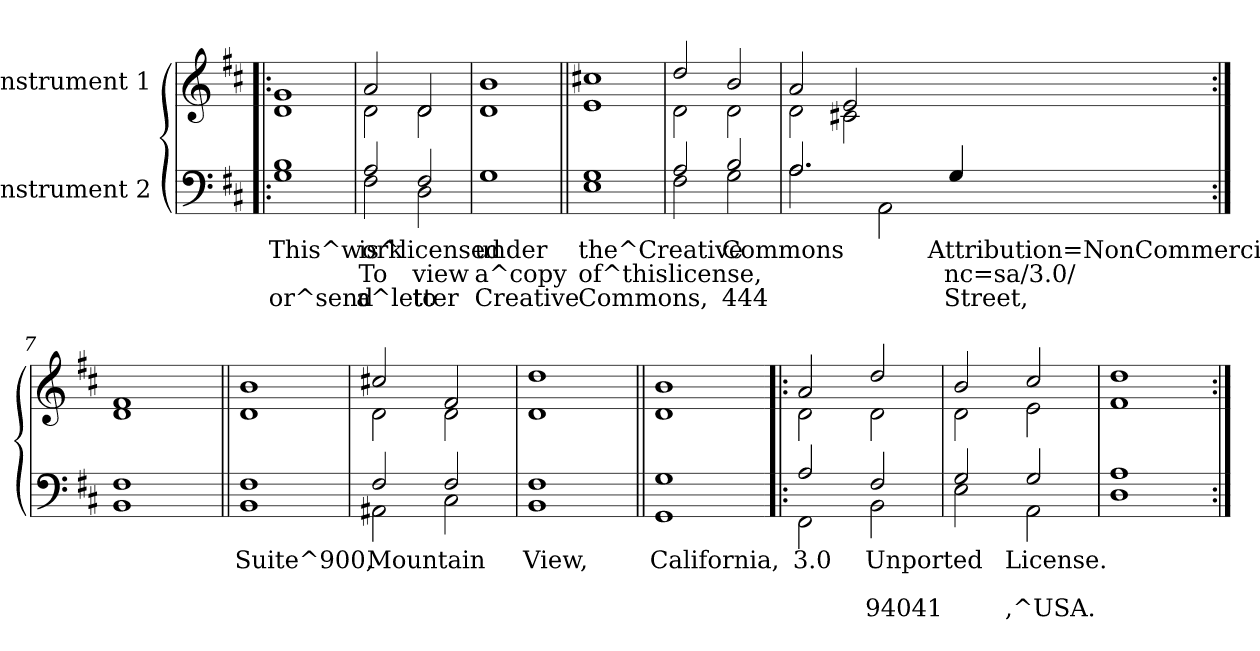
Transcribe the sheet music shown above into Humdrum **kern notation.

**kern	**text	**text	**text	**kern
*part2	*part2	*part2	*part2	*part1
*staff2	*staff2	*staff2	*staff2	*staff1
*I"Instrument 2	*	*	*	*I"Instrument 1
!!LO:PB:g=z
*stria5	*	*	*	*stria5
*clefF4	*	*	*	*clefG2
*k[f#c#]	*	*	*	*k[f#c#]
*D:	*	*	*	*D:
=1!|:	=1!|:	=1!|:	=1!|:	=1!|:
!	!LO:LY:b:rj	!	!LO:LY:b:rj	!
1B 1G	This^work	.	or^send	1g 1d
=2	=2	=2	=2	=2
*^	*	*	*	*
!	!	!LO:LY:b:rj	!LO:LY:b:rj	!LO:LY:b:rj	!
*	*	*	*	*	*^
2A/	2F#\	is^licensed	To	a^letter	2a/	2d\
!	!	!LO:LY:b:rj	!LO:LY:b:rj	!LO:LY:b:rj	!	!
2F#/	2D\	.	view	to	2d/	2d\
=3	=3	=3	=3	=3	=3	=3
!	!	!LO:LY:b:rj	!LO:LY:b:rj	!LO:LY:b:rj	!	!
*v	*v	*	*	*	*	*
*	*	*	*	*v	*v
1G	under	a^copy	Creative	1b 1d
=4||	=4||	=4||	=4||	=4||
!	!LO:LY:b:rj	!LO:LY:b:rj	!LO:LY:b:rj	!
1G 1E	the^Creative	of^this	Commons,	1cc#X 1e
=5	=5	=5	=5	=5
*^	*	*	*	*
!	!	!LO:LY:b:rj	!LO:LY:b:rj	!LO:LY:b:rj	!
*	*	*	*	*	*^
2A/	2F#\	.	license,	.	2dd/	2d\
!	!	!LO:LY:b:rj	!LO:LY:b:rj	!LO:LY:b:rj	!	!
2B/	2G\	Commons	.	444	2b/	2d\
!!LO:LB:g=z	!!
=6	=6	=6	=6	=6	=6	=6
2.A/	2.A\	.	.	.	2a/	2d\
.	.	.	.	.	2e/	2c#X\
2AA\	2.ryy	.	.	.	.	.
.	.	.	.	.	2ryy	2ryy
!	!	!LO:LY:b:rj	!LO:LY:b:rj	!LO:LY:b:rj	!	!
4G/	.	Attribution=NonCommercial=ShareAlike	nc=sa/3.0/	Street,	.	.
*v	*v	*	*	*	*	*
*	*	*	*	*v	*v
=7:|!	=7:|!	=7:|!	=7:|!	=7:|!
!	!LO:LY:b:rj	!	!	!
1F# 1BB	.	.	.	1f# 1d
=8||	=8||	=8||	=8||	=8||
!	!LO:LY:b:rj	!	!	!
1F# 1BB	Suite^900,	.	.	1b 1d
=9	=9	=9	=9	=9
*^	*	*	*	*
!	!	!LO:LY:b:rj	!	!	!
*	*	*	*	*	*^
2F#/	2AA#X\	Mountain	.	.	2cc#X/	2d\
!	!	!LO:LY:b:rj	!	!	!	!
2F#/	2C#\	.	.	.	2f#/	2d\
=10	=10	=10	=10	=10	=10	=10
!	!	!LO:LY:b:rj	!	!	!	!
*v	*v	*	*	*	*	*
*	*	*	*	*v	*v
1F# 1BB	View,	.	.	1dd 1d
!!LO:LB:g=z
=11||	=11||	=11||	=11||	=11||
!	!LO:LY:b:rj	!	!	!
1G 1GG	California,	.	.	1b 1d
=12!|:	=12!|:	=12!|:	=12!|:	=12!|:
*^	*	*	*	*
!	!	!LO:LY:b:rj	!	!LO:LY:b:rj	!
*	*	*	*	*	*^
2A/	2FF#\	3.0	.	.	2a/	2d\
!	!	!LO:LY:b:rj	!	!LO:LY:b:rj	!	!
2F#/	2BB\	Unported	.	94041	2dd/	2d\
=13	=13	=13	=13	=13	=13	=13
!	!	!LO:LY:b:rj	!	!LO:LY:b:rj	!	!
2G/	2E\	.	.	.	2b/	2d\
!	!	!LO:LY:b:rj	!	!LO:LY:b:rj	!	!
2G/	2AA\	License.	.	,^USA.	2cc#/	2e\
=14	=14	=14	=14	=14	=14	=14
!	!	!LO:LY:b:rj	!	!	!	!
*v	*v	*	*	*	*	*
*	*	*	*	*v	*v
1A 1D	.	.	.	1dd 1f#
=:|!	=:|!	=:|!	=:|!	=:|!
*-	*-	*-	*-	*-
